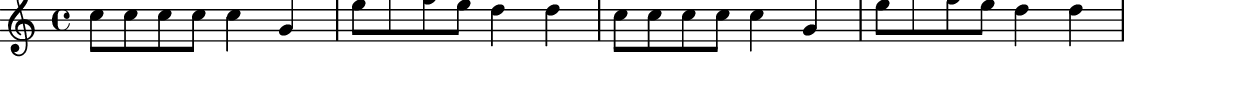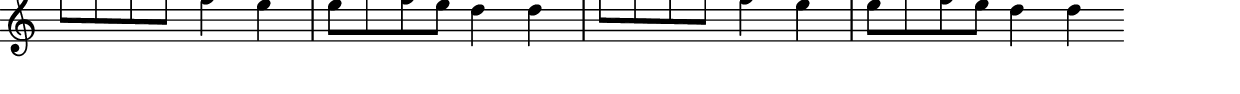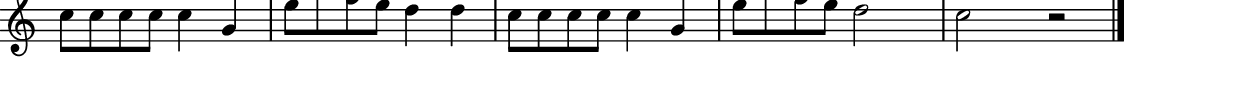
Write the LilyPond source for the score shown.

% MusicXML to Lilypond converter by Kovi

szovegAAA = \lyricmode {  "Ma" -- "gyar" "u" -- "rak" "jõ" -- "nek" "Bu" -- "da" "vá" -- "ro" -- "sá" -- "ba," "Vi" -- "téz," "jó" "vaj" -- "dá" -- "jok," "Já" -- "nos" "hí" -- "vá" -- "sá" -- "ra," "Szé" -- "pen" "ösz" -- "sze" "gyûl" -- "vén," "ki" -- "ráy" -- "ra" "sza" -- "vaz" -- "ni," "Há" -- "rom" -- "szor" "az" "ég" -- "be" "ko" -- "ro" -- "nát" "fel" "dob" -- "ni." "Mi" -- "lyen" "ki" -- "ráy" "volt" "õ," "í" -- "me" "bi" -- "zony" -- "sá" -- "ga," "I" -- "gaz" "tet" -- "te" -- "i" -- "nek" "szép" "his" -- "tó" -- "ri" -- "á" -- "ja."  }

szovegAAB = \lyricmode {  "Há" -- "rom" -- "szor" "re" -- "pült" "az" "ko" -- "ro" -- "na" "az" "ég" -- "be," "Há" -- "rom" -- "szor" "is" "szállt" "az" "Má" -- "tyás" "szép" "fe" -- "jé" -- "re," "Így" "lett" "az" "or" -- "szág" -- "nak" "jó," "vi" -- "téz" "ve" -- "zé" -- "re," "Így" "lett" "az" "ma" -- "gar" -- "nak" "di" -- "csõ" "fe" -- "je" -- "del" "me," --  \skip 4  \skip 4  \skip 4  \skip 4  \skip 4  \skip 4  \skip 4  \skip 4  \skip 4  \skip 4  \skip 4  \skip 4  \skip 4  \skip 4  \skip 4  \skip 4  \skip 4  \skip 4  \skip 4  \skip 4  \skip 4  \skip 4  \skip 4  }

% Analyzing...
% 1 parts
% 1 Staff
% forceBassClefActive = 
melody = {
% 73 notes in the part
% 1 voices

\new Staff
\new Voice {
% 73 notes
% 13 mesaures

% Measure 1
\clef "treble"
\key c \major
\time 4/4 
c''8 c''8 c''8 c''8 c''4 g'4 
% Measure 2
e''8 g''8 f''8 e''8 d''4 d''4 
% Measure 3
c''8 c''8 c''8 c''8 c''4 g'4 
% Measure 4
e''8 g''8 f''8 e''8 d''4 d''4 
% Measure 5
\break
a''8 a''8 a''8 g''8 f''4 e''4 
% Measure 6
e''8 g''8 f''8 e''8 d''4 d''4 
% Measure 7
a''8 a''8 a''8 g''8 f''4 e''4 
% Measure 8
e''8 g''8 f''8 e''8 d''4 d''4 \bar ":|" 
% Measure 9
\break
c''8 c''8 c''8 c''8 c''4 g'4 
% Measure 10
e''8 g''8 f''8 e''8 d''4 d''4 
% Measure 11
c''8 c''8 c''8 c''8 c''4 g'4 
% Measure 12
e''8 g''8 f''8 e''8 d''2 
% Measure 13
c''2 r2 \bar "|." 
} % voice
} % melody


harmonies = \chordmode {
% 15 chords
\germanChords
c4 s4 s4 s4 s4 s4 g4 s4 c4 s4 s4 s4 s4 s4 g4 s4 f4 s4 s4 s4 c4 s4 g4 s4 f4 s4 s4 s4 c4 s4 g4 s4 c4 s4 s4 s4 s4 s4 g4 s4 c4 s4 s4 s4 s4 s4 g4 s4 c4
}

\include "../../definitions.ly"
